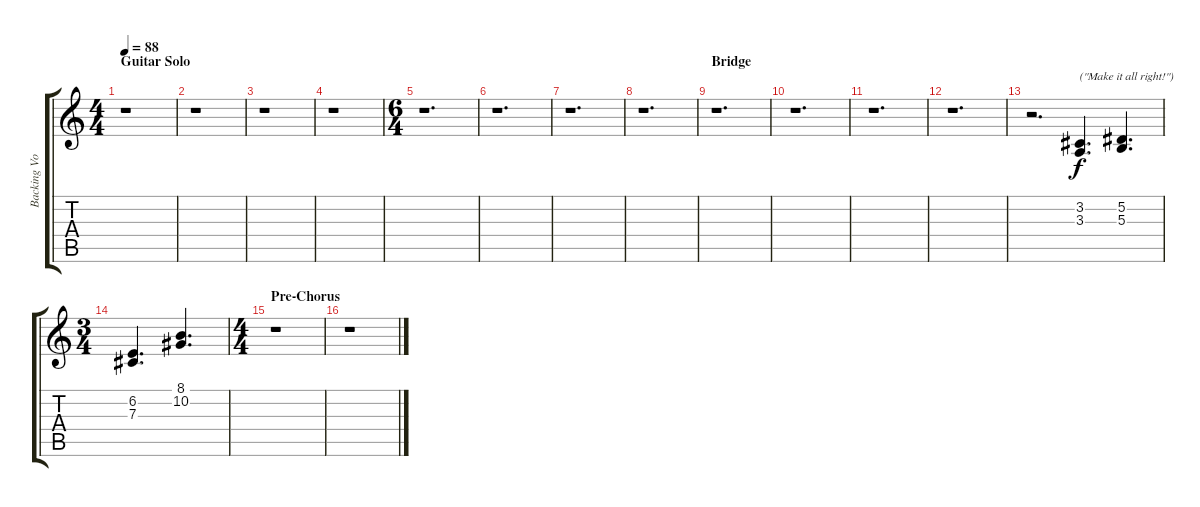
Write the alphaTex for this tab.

\track ("Backing Vocals" "Backing Vo") {instrument lead2sawtooth}
\staff {score tabs}
\tuning (Eb4 Bb3 Gb3 Db3 Ab2 Db2) {hide}
\ts (4 4)
\section ("" "Guitar Solo")
\tempo 88
\clef g2
\ks c
r.1{dy f} |
r.1 |
r.1 |
r.1 |
\ts (6 4)
\section ("" "")
r.1{d} |
r.1{d} |
r.1{d} |
r.1{d} |
\section ("" "Bridge")
r.1{d} |
r.1{d} |
r.1{d} |
r.1{d} |
r.2{d} (3.2 3.3).4{d txt "(\"Make it all right!\")"} (5.2 5.3).4{d} |
\ts (3 4)
(6.2 7.3).4{d} (8.1 10.2).4{d} |
\ts (4 4)
\section ("" "Pre-Chorus")
r.1 |
r.1
